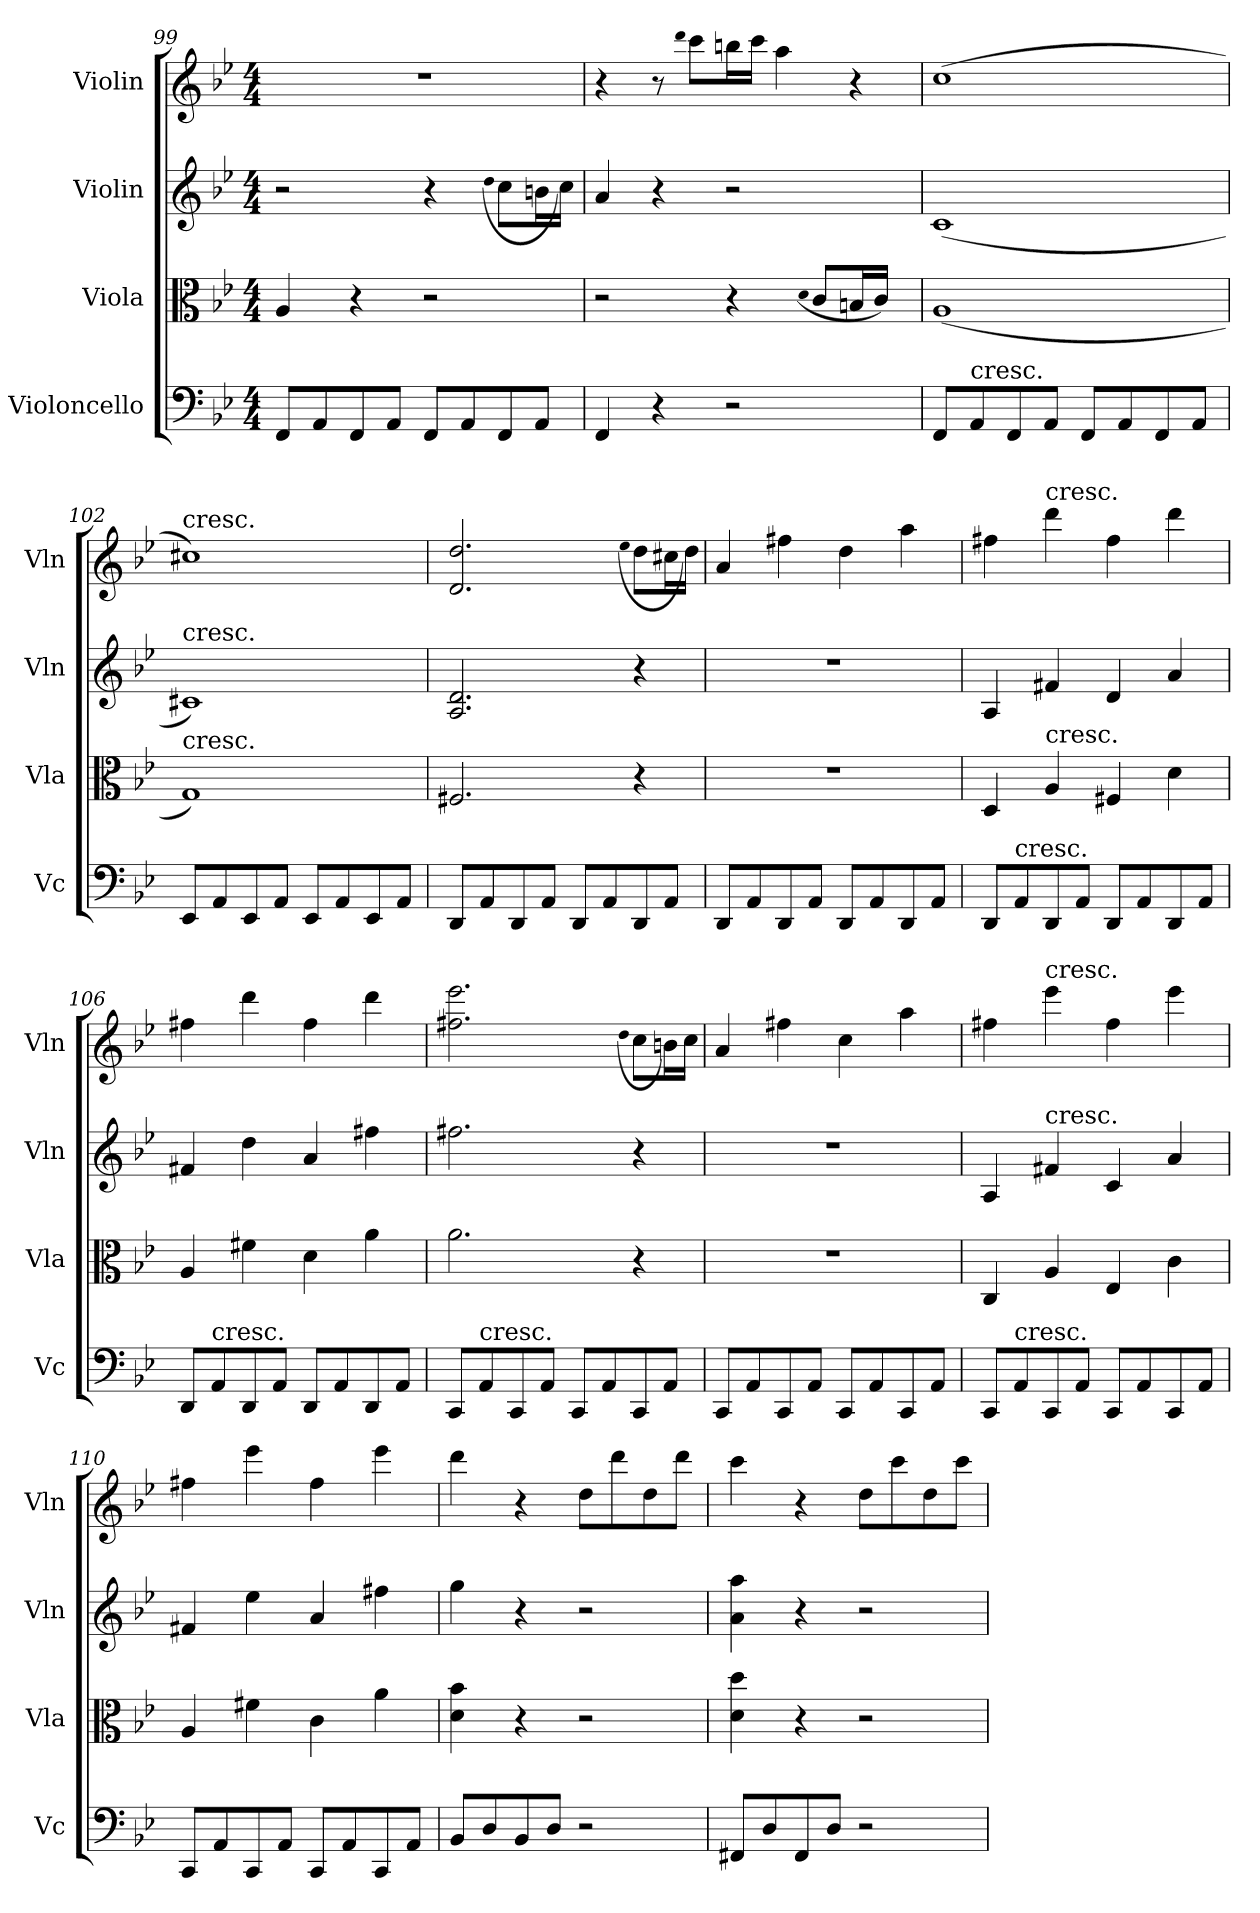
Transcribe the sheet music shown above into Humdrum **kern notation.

**kern	**kern	**kern	**kern
*part4	*part3	*part2	*part1
*staff4	*staff3	*staff2	*staff1
*I"Violoncello	*I"Viola	*I"Violin	*I"Violin
*I'Vc	*I'Vla	*I'Vln	*I'Vln
*clefF4	*clefC3	*clefG2	*clefG2
*k[b-e-]	*k[b-e-]	*k[b-e-]	*k[b-e-]
*B-:	*B-:	*B-:	*B-:
*M4/4	*M4/4	*M4/4	*M4/4
=99	=99	=99	=99
8FF/L	4A/	2r	1r
8AA/	.	.	.
8FF/	4r	.	.
8AA/J	.	.	.
8FF/L	2r	4r	.
8AA/	.	.	.
.	.	(qdd	.
8FF/	.	8cc\L	.
8AA/J	.	16bn\L	.
.	.	16cc\JJ)	.
=100	=100	=100	=100
4FF/	2r	4a/	4r
.	.	.	8qr
.	.	.	qddd
4r	.	4r	8ccc\L
.	.	.	16bbn\L
.	.	.	16ccc\JJ
2r	4r	2r	4aa\
.	(qd	.	.
.	8c/L	.	4r
.	16Bn/L	.	.
.	16c/JJ)	.	.
=101	=101	=101	=101
8FF/L	(1A	(1c	(1cc
!LO:TX:t=cresc.	!	!	!
8AA/	.	.	.
8FF/	.	.	.
8AA/J	.	.	.
8FF/L	.	.	.
8AA/	.	.	.
8FF/	.	.	.
8AA/J	.	.	.
=102	=102	=102	=102
!	!	!	!LO:TX:t=cresc.
!	!	!LO:TX:t=cresc.	!
!	!LO:TX:t=cresc.	!	!
8EE-/L	1G)	1c#X)	1cc#X)
8AA/	.	.	.
8EE-/	.	.	.
8AA/J	.	.	.
8EE-/L	.	.	.
8AA/	.	.	.
8EE-/	.	.	.
8AA/J	.	.	.
=103	=103	=103	=103
8DD/L	2.F#X/	2.A/ 2.d/	2.d/ 2.dd/
8AA/	.	.	.
8DD/	.	.	.
8AA/J	.	.	.
8DD/L	.	.	.
8AA/	.	.	.
.	.	.	(qee-
8DD/	4r	4r	8dd\L
8AA/J	.	.	16cc#X\L
.	.	.	16dd\JJ)
=104	=104	=104	=104
8DD/L	1r	1r	4a/
8AA/	.	.	.
8DD/	.	.	4ff#X\
8AA/J	.	.	.
8DD/L	.	.	4dd\
8AA/	.	.	.
8DD/	.	.	4aa\
8AA/J	.	.	.
=105	=105	=105	=105
8DD/L	4D/	4A/	4ff#X\
!LO:TX:t=cresc.	!	!	!
8AA/	.	.	.
!	!	!	!LO:TX:t=cresc.
!	!LO:TX:t=cresc.	!	!
8DD/	4A/	4f#X/	4ddd\
8AA/J	.	.	.
8DD/L	4F#X/	4d/	4ff#\
8AA/	.	.	.
8DD/	4d\	4a/	4ddd\
8AA/J	.	.	.
=106	=106	=106	=106
8DD/L	4A/	4f#X/	4ff#X\
!LO:TX:t=cresc.	!	!	!
8AA/	.	.	.
8DD/	4f#X\	4dd\	4ddd\
8AA/J	.	.	.
8DD/L	4d\	4a/	4ff#\
8AA/	.	.	.
8DD/	4a\	4ff#X\	4ddd\
8AA/J	.	.	.
=107	=107	=107	=107
8CC/L	2.a\	2.ff#X\	2.ff#X\ 2.eee-\
!LO:TX:t=cresc.	!	!	!
8AA/	.	.	.
8CC/	.	.	.
8AA/J	.	.	.
8CC/L	.	.	.
8AA/	.	.	.
.	.	.	(qdd
8CC/	4r	4r	8cc\L
8AA/J	.	.	16bn\L)
.	.	.	16cc\JJ
=108	=108	=108	=108
8CC/L	1r	1r	4a/
8AA/	.	.	.
8CC/	.	.	4ff#X\
8AA/J	.	.	.
8CC/L	.	.	4cc\
8AA/	.	.	.
8CC/	.	.	4aa\
8AA/J	.	.	.
=109	=109	=109	=109
8CC/L	4C/	4A/	4ff#X\
!LO:TX:t=cresc.	!	!	!
8AA/	.	.	.
!	!	!	!LO:TX:t=cresc.
!	!	!LO:TX:t=cresc.	!
8CC/	4A/	4f#X/	4eee-\
8AA/J	.	.	.
8CC/L	4E-/	4c/	4ff#\
8AA/	.	.	.
8CC/	4c\	4a/	4eee-\
8AA/J	.	.	.
=110	=110	=110	=110
8CC/L	4A/	4f#X/	4ff#X\
8AA/	.	.	.
8CC/	4f#X\	4ee-\	4eee-\
8AA/J	.	.	.
8CC/L	4c\	4a/	4ff#\
8AA/	.	.	.
8CC/	4a\	4ff#X\	4eee-\
8AA/J	.	.	.
=111	=111	=111	=111
8BB-/L	4d\ 4b-\	4gg\	4ddd\
8D/	.	.	.
8BB-/	4r	4r	4r
8D/J	.	.	.
2r	2r	2r	8dd\L
.	.	.	8ddd\
.	.	.	8dd\
.	.	.	8ddd\J
=112	=112	=112	=112
8FF#X/L	4d\ 4dd\	4a\ 4aa\	4ccc\
8D/	.	.	.
8FF#/	4r	4r	4r
8D/J	.	.	.
2r	2r	2r	8dd\L
.	.	.	8ccc\
.	.	.	8dd\
.	.	.	8ccc\J
=	=	=	=
*-	*-	*-	*-
